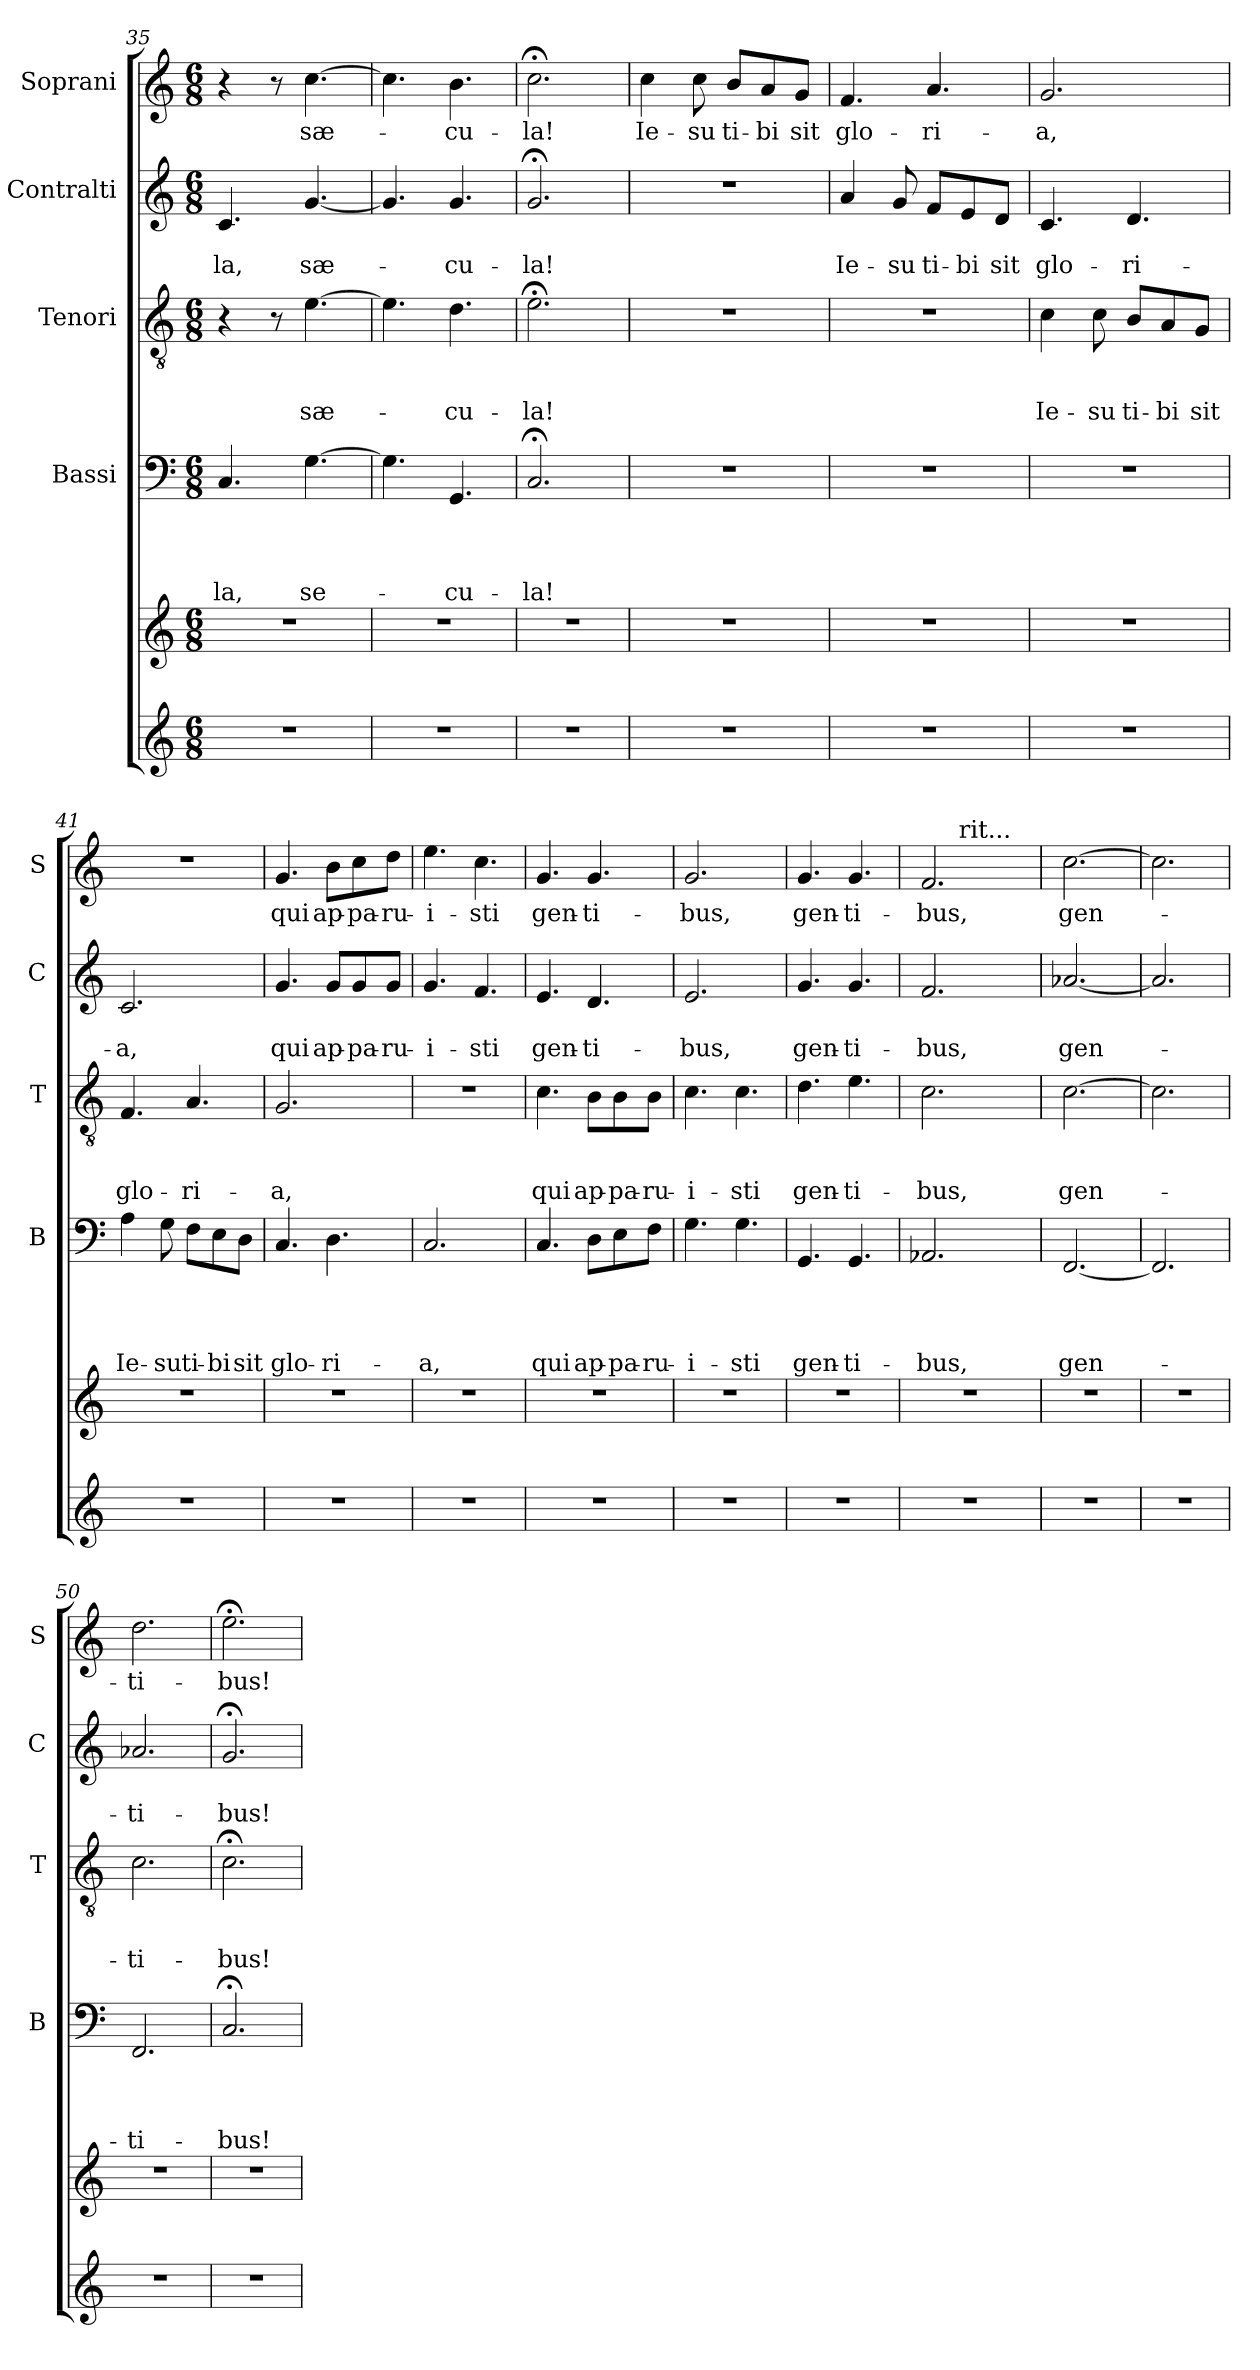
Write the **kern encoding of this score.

**kern	**kern	**kern	**text	**text	**text	**text	**kern	**text	**text	**text	**kern	**text	**text	**kern	**text
*part5	*part5	*part4	*part4	*part4	*part4	*part4	*part3	*part3	*part3	*part3	*part2	*part2	*part2	*part1	*part1
*staff6	*staff5	*staff4	*staff4	*staff4	*staff4	*staff4	*staff3	*staff3	*staff3	*staff3	*staff2	*staff2	*staff2	*staff1	*staff1
*	*	*I"Bassi	*	*	*	*	*I"Tenori	*	*	*	*I"Contralti	*	*	*I"Soprani	*
*	*	*I'B	*	*	*	*	*I'T	*	*	*	*I'C	*	*	*I'S	*
*clefG2	*clefG2	*clefF4	*	*	*	*	*clefGv2	*	*	*	*clefG2	*	*	*clefG2	*
*k[]	*k[]	*k[]	*	*	*	*	*k[]	*	*	*	*k[]	*	*	*k[]	*
*C:	*C:	*C:	*	*	*	*	*C:	*	*	*	*C:	*	*	*C:	*
*M6/8	*M6/8	*M6/8	*	*	*	*	*M6/8	*	*	*	*M6/8	*	*	*M6/8	*
=35	=35	=35	=35	=35	=35	=35	=35	=35	=35	=35	=35	=35	=35	=35	=35
!	!	!	!	!	!	!LO:LY:b	!	!	!	!	!	!	!LO:LY:b	!	!
2.r	2.r	4.C/	.	.	.	-la,	4r	.	.	.	4.c/	.	-la,	4r	.
.	.	.	.	.	.	.	8r	.	.	.	.	.	.	8r	.
!	!	!	!	!	!	!LO:LY:b	!	!	!	!LO:LY:b	!	!	!LO:LY:b	!	!LO:LY:b
.	.	[>4.G\	.	.	.	se-	[>4.e\	.	.	sæ-	[<4.g/	.	sæ-	[>4.cc\	sæ-
=36	=36	=36	=36	=36	=36	=36	=36	=36	=36	=36	=36	=36	=36	=36	=36
2.r	2.r	4.G\]	.	.	.	.	4.e\]	.	.	.	4.g/]	.	.	4.cc\]	.
!	!	!	!	!	!	!LO:LY:b	!	!	!	!LO:LY:b	!	!	!LO:LY:b	!	!LO:LY:b
.	.	4.GG/	.	.	.	-cu-	4.d\	.	.	-cu-	4.g/	.	-cu-	4.b\	-cu-
=37	=37	=37	=37	=37	=37	=37	=37	=37	=37	=37	=37	=37	=37	=37	=37
!	!	!	!	!	!	!LO:LY:b	!	!	!	!LO:LY:b	!	!	!LO:LY:b	!	!LO:LY:b
2.r	2.r	2.C;/	.	.	.	-la!	2.e;<\	.	.	-la!	2.g;/	.	-la!	2.cc;<\	-la!
=38	=38	=38	=38	=38	=38	=38	=38	=38	=38	=38	=38	=38	=38	=38	=38
!	!	!LO:N:vis=1	!	!	!	!	!LO:N:vis=1	!	!	!	!LO:N:vis=1	!	!	!	!LO:LY:b
2.r	2.r	2.r	.	.	.	.	2.r	.	.	.	2.r	.	.	4cc\	Ie-
!	!	!	!	!	!	!	!	!	!	!	!	!	!	!	!LO:LY:b
.	.	.	.	.	.	.	.	.	.	.	.	.	.	8cc\	-su
!	!	!	!	!	!	!	!	!	!	!	!	!	!	!	!LO:LY:b
.	.	.	.	.	.	.	.	.	.	.	.	.	.	8b/L	ti-
!	!	!	!	!	!	!	!	!	!	!	!	!	!	!	!LO:LY:b
.	.	.	.	.	.	.	.	.	.	.	.	.	.	8a/	-bi
!	!	!	!	!	!	!	!	!	!	!	!	!	!	!	!LO:LY:b
.	.	.	.	.	.	.	.	.	.	.	.	.	.	8g/J	sit
!!LO:LB:g=z
=39	=39	=39	=39	=39	=39	=39	=39	=39	=39	=39	=39	=39	=39	=39	=39
!	!	!LO:N:vis=1	!	!	!	!	!LO:N:vis=1	!	!	!	!	!	!LO:LY:b	!	!LO:LY:b
2.r	2.r	2.r	.	.	.	.	2.r	.	.	.	4a/	.	Ie-	4.f/	glo-
!	!	!	!	!	!	!	!	!	!	!	!	!	!LO:LY:b	!	!
.	.	.	.	.	.	.	.	.	.	.	8g/	.	-su	.	.
!	!	!	!	!	!	!	!	!	!	!	!	!	!LO:LY:b	!	!LO:LY:b
.	.	.	.	.	.	.	.	.	.	.	8f/L	.	ti-	4.a/	-ri-
!	!	!	!	!	!	!	!	!	!	!	!	!	!LO:LY:b	!	!
.	.	.	.	.	.	.	.	.	.	.	8e/	.	-bi	.	.
!	!	!	!	!	!	!	!	!	!	!	!	!	!LO:LY:b	!	!
.	.	.	.	.	.	.	.	.	.	.	8d/J	.	sit	.	.
=40	=40	=40	=40	=40	=40	=40	=40	=40	=40	=40	=40	=40	=40	=40	=40
!	!	!LO:N:vis=1	!	!	!	!	!	!	!	!LO:LY:b	!	!	!LO:LY:b	!	!LO:LY:b
2.r	2.r	2.r	.	.	.	.	4c\	.	.	Ie-	4.c/	.	glo-	2.g/	-a,
!	!	!	!	!	!	!	!	!	!	!LO:LY:b	!	!	!	!	!
.	.	.	.	.	.	.	8c\	.	.	-su	.	.	.	.	.
!	!	!	!	!	!	!	!	!	!	!LO:LY:b	!	!	!LO:LY:b	!	!
.	.	.	.	.	.	.	8B/L	.	.	ti-	4.d/	.	-ri-	.	.
!	!	!	!	!	!	!	!	!	!	!LO:LY:b	!	!	!	!	!
.	.	.	.	.	.	.	8A/	.	.	-bi	.	.	.	.	.
!	!	!	!	!	!	!	!	!	!	!LO:LY:b	!	!	!	!	!
.	.	.	.	.	.	.	8G/J	.	.	sit	.	.	.	.	.
=41	=41	=41	=41	=41	=41	=41	=41	=41	=41	=41	=41	=41	=41	=41	=41
!	!	!	!	!	!	!LO:LY:b	!	!	!	!LO:LY:b	!	!	!LO:LY:b	!LO:N:vis=1	!
2.r	2.r	4A\	.	.	.	Ie-	4.F/	.	.	glo-	2.c/	.	-a,	2.r	.
!	!	!	!	!	!	!LO:LY:b	!	!	!	!	!	!	!	!	!
.	.	8G\	.	.	.	-su	.	.	.	.	.	.	.	.	.
!	!	!	!	!	!	!LO:LY:b	!	!	!	!LO:LY:b	!	!	!	!	!
.	.	8F\L	.	.	.	ti-	4.A/	.	.	-ri-	.	.	.	.	.
!	!	!	!	!	!	!LO:LY:b	!	!	!	!	!	!	!	!	!
.	.	8E\	.	.	.	-bi	.	.	.	.	.	.	.	.	.
!	!	!	!	!	!	!LO:LY:b	!	!	!	!	!	!	!	!	!
.	.	8D\J	.	.	.	sit	.	.	.	.	.	.	.	.	.
=42	=42	=42	=42	=42	=42	=42	=42	=42	=42	=42	=42	=42	=42	=42	=42
!	!	!	!	!	!	!LO:LY:b	!	!	!	!LO:LY:b	!	!	!LO:LY:b	!	!LO:LY:b
2.r	2.r	4.C/	.	.	.	glo-	2.G/	.	.	-a,	4.g/	.	qui	4.g/	qui
!	!	!	!	!	!	!LO:LY:b	!	!	!	!	!	!	!LO:LY:b	!	!LO:LY:b
.	.	4.D\	.	.	.	-ri-	.	.	.	.	8g/L	.	ap-	8b\L	ap-
!	!	!	!	!	!	!	!	!	!	!	!	!	!LO:LY:b	!	!LO:LY:b
.	.	.	.	.	.	.	.	.	.	.	8g/	.	-pa-	8cc\	-pa-
!	!	!	!	!	!	!	!	!	!	!	!	!	!LO:LY:b	!	!LO:LY:b
.	.	.	.	.	.	.	.	.	.	.	8g/J	.	-ru-	8dd\J	-ru-
=43	=43	=43	=43	=43	=43	=43	=43	=43	=43	=43	=43	=43	=43	=43	=43
!	!	!	!	!	!	!LO:LY:b	!LO:N:vis=1	!	!	!	!	!	!LO:LY:b	!	!LO:LY:b
2.r	2.r	2.C/	.	.	.	-a,	2.r	.	.	.	4.g/	.	-i-	4.ee\	-i-
!	!	!	!	!	!	!	!	!	!	!	!	!	!LO:LY:b	!	!LO:LY:b
.	.	.	.	.	.	.	.	.	.	.	4.f/	.	-sti	4.cc\	-sti
!!LO:LB:g=z
=44	=44	=44	=44	=44	=44	=44	=44	=44	=44	=44	=44	=44	=44	=44	=44
!	!	!	!	!	!	!LO:LY:b	!	!	!	!LO:LY:b	!	!	!LO:LY:b	!	!LO:LY:b
2.r	2.r	4.C/	.	.	.	qui	4.c\	.	.	qui	4.e/	.	gen-	4.g/	gen-
!	!	!	!	!	!	!LO:LY:b	!	!	!	!LO:LY:b	!	!	!LO:LY:b	!	!LO:LY:b
.	.	8D\L	.	.	.	ap-	8B\L	.	.	ap-	4.d/	.	-ti-	4.g/	-ti-
!	!	!	!	!	!	!LO:LY:b	!	!	!	!LO:LY:b	!	!	!	!	!
.	.	8E\	.	.	.	-pa-	8B\	.	.	-pa-	.	.	.	.	.
!	!	!	!	!	!	!LO:LY:b	!	!	!	!LO:LY:b	!	!	!	!	!
.	.	8F\J	.	.	.	-ru-	8B\J	.	.	-ru-	.	.	.	.	.
=45	=45	=45	=45	=45	=45	=45	=45	=45	=45	=45	=45	=45	=45	=45	=45
!	!	!	!	!	!	!LO:LY:b	!	!	!	!LO:LY:b	!	!	!LO:LY:b	!	!LO:LY:b
2.r	2.r	4.G\	.	.	.	-i-	4.c\	.	.	-i-	2.e/	.	-bus,	2.g/	-bus,
!	!	!	!	!	!	!LO:LY:b	!	!	!	!LO:LY:b	!	!	!	!	!
.	.	4.G\	.	.	.	-sti	4.c\	.	.	-sti	.	.	.	.	.
=46	=46	=46	=46	=46	=46	=46	=46	=46	=46	=46	=46	=46	=46	=46	=46
!	!	!	!	!	!	!LO:LY:b	!	!	!	!LO:LY:b	!	!	!LO:LY:b	!	!LO:LY:b
2.r	2.r	4.GG/	.	.	.	gen-	4.d\	.	.	gen-	4.g/	.	gen-	4.g/	gen-
!	!	!	!	!	!	!LO:LY:b	!	!	!	!LO:LY:b	!	!	!LO:LY:b	!	!LO:LY:b
.	.	4.GG/	.	.	.	-ti-	4.e\	.	.	-ti-	4.g/	.	-ti-	4.g/	-ti-
=47	=47	=47	=47	=47	=47	=47	=47	=47	=47	=47	=47	=47	=47	=47	=47
!	!	!	!	!	!	!LO:LY:b	!	!	!	!LO:LY:b	!	!	!LO:LY:b	!	!LO:LY:b
*	*	*	*	*	*	*	*	*	*	*	*	*	*	*^	*
2.r	2.r	2.AA-X/	.	.	.	-bus,	2.c\	.	.	-bus,	2.f/	.	-bus,	2.f/	8ryy	-bus,
.	.	.	.	.	.	.	.	.	.	.	.	.	.	.	32ryy	.
!	!	!	!	!	!	!	!	!	!	!	!	!	!	!	!LO:TX:a:t=rit...	!
.	.	.	.	.	.	.	.	.	.	.	.	.	.	.	2ryy	.
.	.	.	.	.	.	.	.	.	.	.	.	.	.	.	16.ryy	.
=48	=48	=48	=48	=48	=48	=48	=48	=48	=48	=48	=48	=48	=48	=48	=48	=48
!	!	!	!	!	!	!LO:LY:b	!	!	!	!LO:LY:b	!	!	!LO:LY:b	!	!	!LO:LY:b
*	*	*	*	*	*	*	*	*	*	*	*	*	*	*v	*v	*
2.r	2.r	[<2.FF/	.	.	.	gen-	[>2.c\	.	.	gen-	[<2.a-X/	.	gen-	[>2.cc\	gen-
=49	=49	=49	=49	=49	=49	=49	=49	=49	=49	=49	=49	=49	=49	=49	=49
2.r	2.r	2.FF/]	.	.	.	.	2.c\]	.	.	.	2.a-/]	.	.	2.cc\]	.
=50	=50	=50	=50	=50	=50	=50	=50	=50	=50	=50	=50	=50	=50	=50	=50
!	!	!	!	!	!	!LO:LY:b	!	!	!	!LO:LY:b	!	!	!LO:LY:b	!	!LO:LY:b
2.r	2.r	2.FF/	.	.	.	-ti-	2.c\	.	.	-ti-	2.a-X/	.	-ti-	2.dd\	-ti-
=51	=51	=51	=51	=51	=51	=51	=51	=51	=51	=51	=51	=51	=51	=51	=51
!	!	!	!	!	!	!LO:LY:b	!	!	!	!LO:LY:b	!	!	!LO:LY:b	!	!LO:LY:b
2.r	2.r	2.C;/	.	.	.	-bus!	2.c;<\	.	.	-bus!	2.g;/	.	-bus!	2.ee;<\	-bus!
=!	=!	=!	=!	=!	=!	=!	=!	=!	=!	=!	=!	=!	=!	=!	=!
*-	*-	*-	*-	*-	*-	*-	*-	*-	*-	*-	*-	*-	*-	*-	*-
